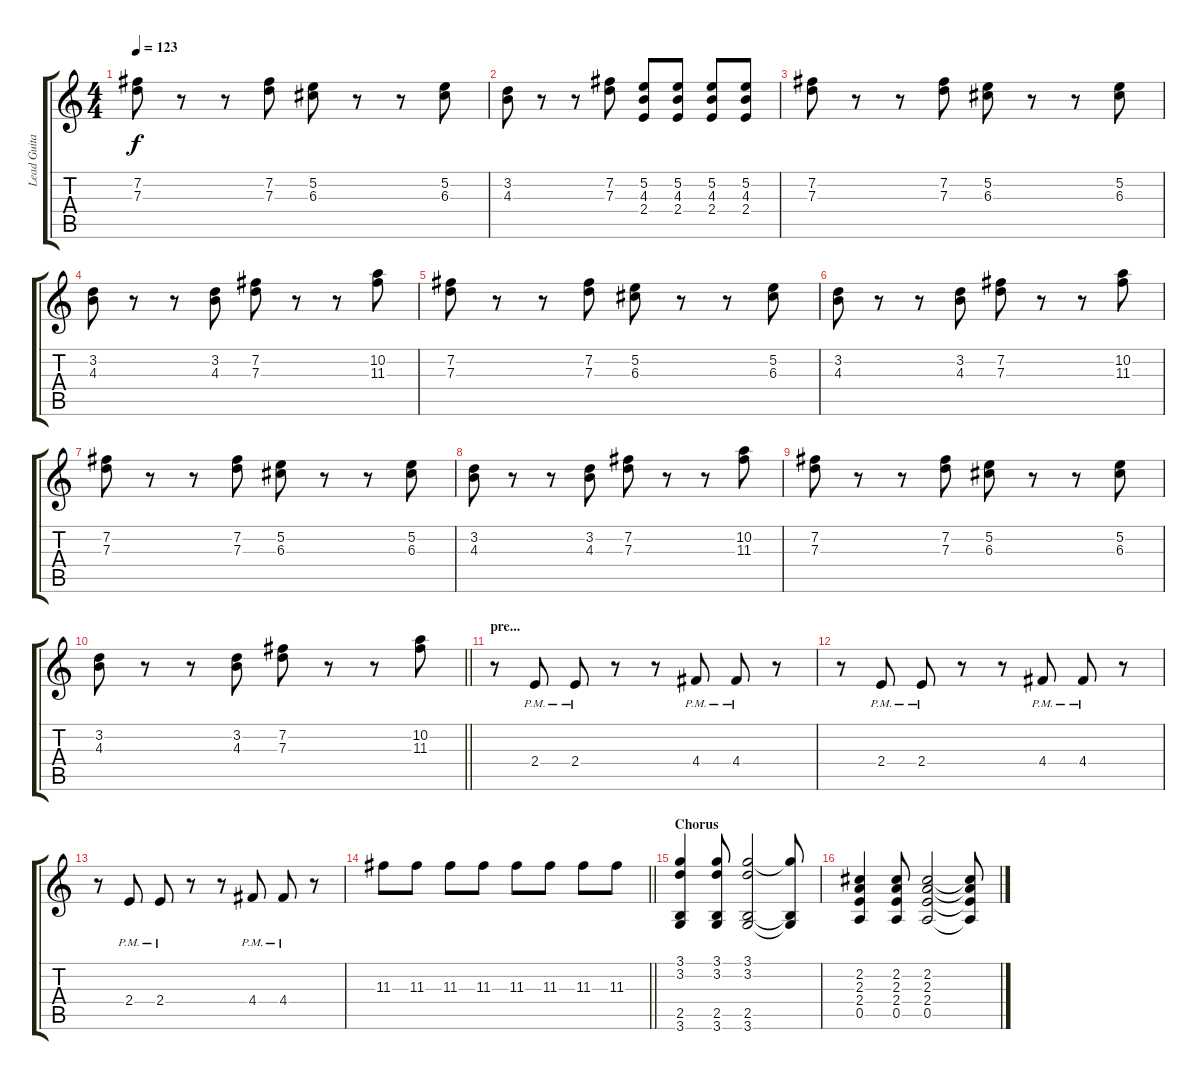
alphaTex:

\track ("Lead Guitar" "Lead Guita") {instrument distortionguitar}
\staff {score tabs}
\tuning (E4 B3 G3 D3 A2 E2) {hide}
\ts (4 4)
\tempo 123
\clef g2
\ks c
(7.2 7.3).8{dy f} r.8 r.8 (7.2 7.3).8 (5.2 6.3).8 r.8 r.8 (5.2 6.3).8 |
(3.2 4.3).8 r.8 r.8 (7.2 7.3).8 (5.2 4.3 2.4).8 (5.2 4.3 2.4).8 (5.2 4.3 2.4).8 (5.2 4.3 2.4).8 |
(7.2 7.3).8 r.8 r.8 (7.2 7.3).8 (5.2 6.3).8 r.8 r.8 (5.2 6.3).8 |
(3.2 4.3).8 r.8 r.8 (3.2 4.3).8 (7.2 7.3).8 r.8 r.8 (10.2 11.3).8 |
(7.2 7.3).8 r.8 r.8 (7.2 7.3).8 (5.2 6.3).8 r.8 r.8 (5.2 6.3).8 |
(3.2 4.3).8 r.8 r.8 (3.2 4.3).8 (7.2 7.3).8 r.8 r.8 (10.2 11.3).8 |
(7.2 7.3).8 r.8 r.8 (7.2 7.3).8 (5.2 6.3).8 r.8 r.8 (5.2 6.3).8 |
(3.2 4.3).8 r.8 r.8 (3.2 4.3).8 (7.2 7.3).8 r.8 r.8 (10.2 11.3).8 |
(7.2 7.3).8 r.8 r.8 (7.2 7.3).8 (5.2 6.3).8 r.8 r.8 (5.2 6.3).8 |
\barLineRight lightlight
(3.2 4.3).8 r.8 r.8 (3.2 4.3).8 (7.2 7.3).8 r.8 r.8 (10.2 11.3).8 |
\section ("" "pre...")
r.8{volume 11 balance 8} 2.4{pm}.8 2.4{pm}.8 r.8 r.8 4.4{pm}.8 4.4{pm}.8 r.8 |
r.8 2.4{pm}.8 2.4{pm}.8 r.8 r.8 4.4{pm}.8 4.4{pm}.8 r.8 |
r.8 2.4{pm}.8 2.4{pm}.8 r.8 r.8 4.4{pm}.8 4.4{pm}.8 r.8 |
\barLineRight lightlight
11.3.8{volume 11 balance 16} 11.3.8 11.3.8 11.3.8 11.3.8 11.3.8 11.3.8 11.3.8 |
\section ("" "Chorus")
(3.1 3.2 2.5 3.6).4{volume 10 balance 16} (3.1 3.2 2.5 3.6).8 (3.1 3.2 2.5 3.6).2 (3.1{t} 2.5{t} 3.6{t}).8 |
(2.2 2.3 2.4 0.5).4 (2.2 2.3 2.4 0.5).8 (2.2 2.3 2.4 0.5).2 (2.2{t} 2.3{t} 2.4{t} 0.5{t}).8
